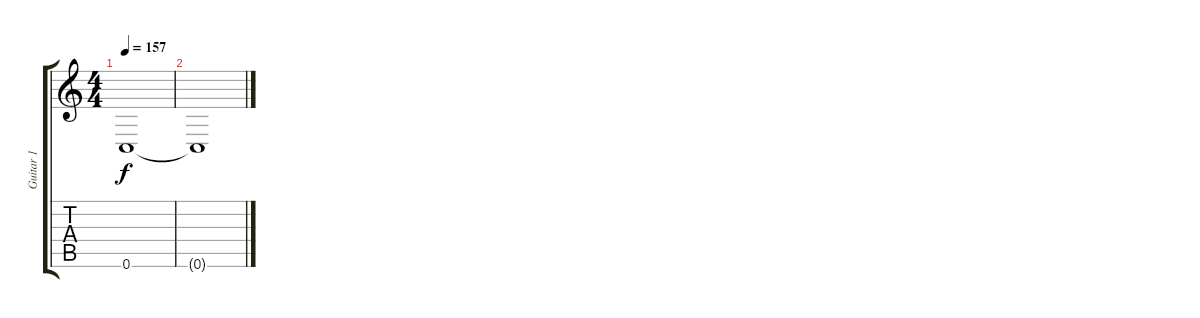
\track ("Guitar 1" "Guitar 1") {instrument distortionguitar}
\staff {score tabs}
\tuning (D4 A3 F3 C3 G2 C2) {hide}
\ts (4 4)
\tempo 157
\clef g2
\ks c
0.6.1{dy f} |
0.6{t}.1
